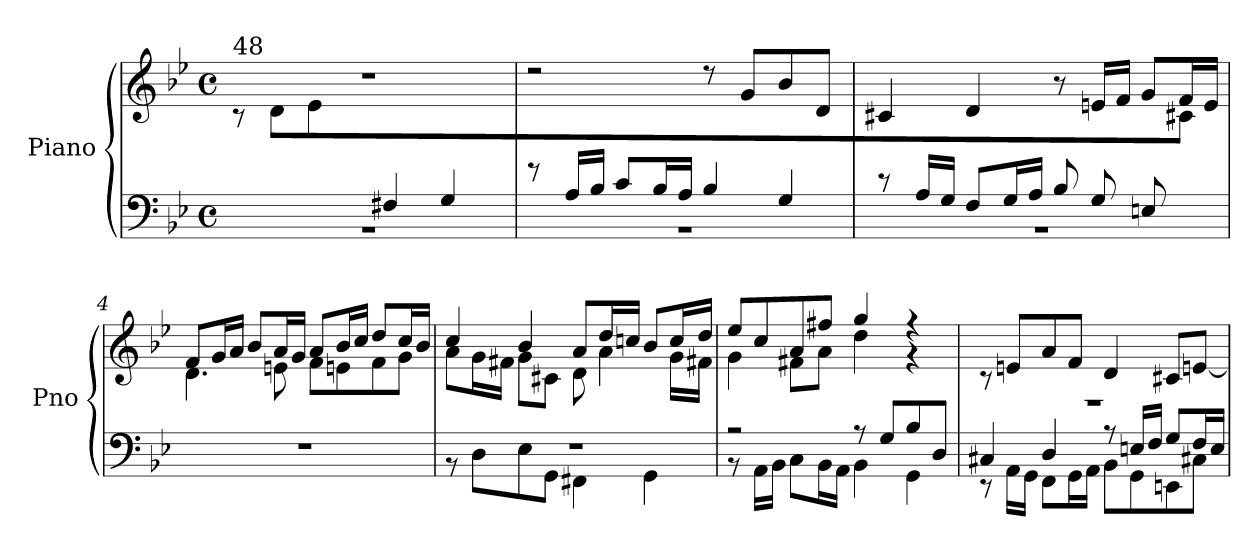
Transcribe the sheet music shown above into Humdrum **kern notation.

**kern	**kern
*part1	*part1
*staff2	*staff1
*I"Piano	*
*I'Pno	*
*clefF4	*clefG2
*k[b-e-]	*k[b-e-]
*B-:	*B-:
*M4/4	*M4/4
*met(c)	*met(c)
=1	=1
*^	*^
!	!	!LO:TX:a:t=48	!
4.ryy	1rBB	1rdd	8r
.	.	.	8d\L
.	.	.	8e-\
8G/J	.	.	2ryy
4F#X/	.	.	.
4G/	.	.	.
.	.	.	8ryy
=2	=2	=2	=2
8ryy	1rBB	2rdd	8rGG
16A/LL	.	.	2..ryy
16B-/JJ	.	.	.
8c/L	.	.	.
16B-/L	.	.	.
16A/JJ	.	.	.
4B-/	.	8rdd	.
.	.	8g/L	.
4G/	.	8b-/	.
.	.	8d/J	.
=3	=3	=3	=3
8ryy	1rBB	4c#X/	8rEE
16A/LL	.	.	2.ryy
16G/JJ	.	.	.
8F/L	.	4d/	.
16G/L	.	.	.
16A/JJ	.	.	.
8B-/L	.	8r	.
8G/	.	16en/LL	.
.	.	16f/JJ	.
8En/	.	8g/L	.
8ryy	.	16f/L	8c#X\J
.	.	16e/JJ	.
*v	*v	*	*
!!LO:LB:g=z	!!
=4	=4	=4
1rF	8f/L	4.d\
.	16g/L	.
.	16a/JJ	.
.	8b-/L	.
.	16a/L	8en\
.	16g/JJ	.
.	8a/L	8f\L
.	16b-/L	8en\
.	16cc/JJ	.
.	8dd/L	8f\
.	16cc/L	8g\J
.	16b-/JJ	.
=5	=5	=5
*^	*	*
1rF	8rBB	4cc/	8a\L
.	8D\L	.	16g\L
.	.	.	16f#X\JJ
.	8E-\	4b-/	8g\L
.	8GG\J	.	8c#X\J
.	4FF#X\	8a/L	8d\
.	.	16dd/L	4a\
.	.	16ccn/JJ	.
.	4GG\	8b-/L	.
.	.	16cc/L	16g\LL
.	.	16dd/JJ	16f#X\JJ
=6	=6	=6	=6
2rA	8rBB	8ee-/L	4g\
.	16AA\LL	8cc/	.
.	16BB-\JJ	.	.
.	8C\L	8a/	8f#X\L
.	16BB-\L	8ff#X/J	8a\J
.	16AA\JJ	.	.
8rA	4BB-\	4gg/	4dd\
8G/L	.	.	.
8B-/	4GG\	4rff	4rg
8D/J	.	.	.
!!LO:LB:g=z	!!
=7	=7	=7	=7
4C#X/	8rEE	1rF	8r
.	16AA\LL	.	8en/L
.	16GG\JJ	.	.
4D/	8FF\L	.	8a/
.	16GG\L	.	8f/J
.	16AA\JJ	.	.
8rA	8BB-\L	.	4d/
16En/LL	8GG\	.	.
16F/JJ	.	.	.
8G/L	8EEn\	.	8c#X/L
16F/L	8C#X\J	.	[8en/J
16E/JJ	.	.	.
*v	*v	*	*
*	*v	*v
=	=
*-	*-
